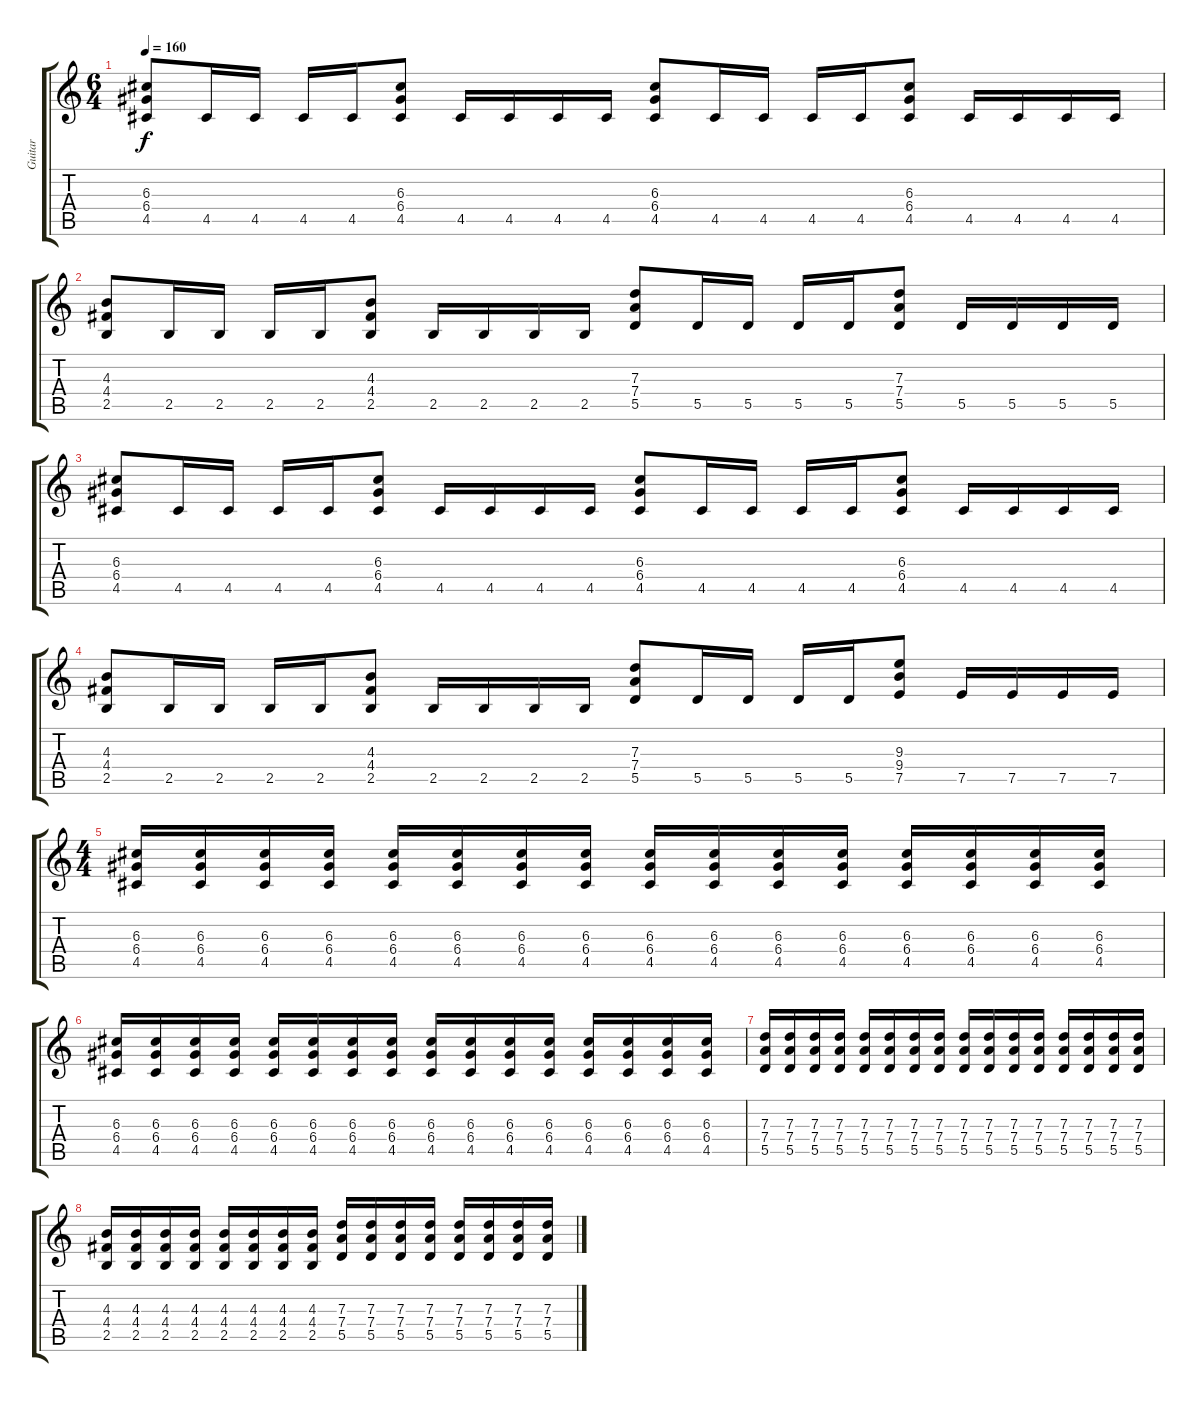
\track ("Guitar " "Guitar ") {instrument distortionguitar}
\staff {score tabs}
\tuning (E4 B3 G3 D3 A2 E2) {hide}
\ts (6 4)
\tempo 160
\clef g2
\ks c
(6.3 6.4 4.5).8{dy f} 4.5.16 4.5.16 4.5.16 4.5.16 (6.3 6.4 4.5).8 4.5.16 4.5.16 4.5.16 4.5.16 (6.3 6.4 4.5).8 4.5.16 4.5.16 4.5.16 4.5.16 (6.3 6.4 4.5).8 4.5.16 4.5.16 4.5.16 4.5.16 |
(4.3 4.4 2.5).8 2.5.16 2.5.16 2.5.16 2.5.16 (4.3 4.4 2.5).8 2.5.16 2.5.16 2.5.16 2.5.16 (7.3 7.4 5.5).8 5.5.16 5.5.16 5.5.16 5.5.16 (7.3 7.4 5.5).8 5.5.16 5.5.16 5.5.16 5.5.16 |
(6.3 6.4 4.5).8 4.5.16 4.5.16 4.5.16 4.5.16 (6.3 6.4 4.5).8 4.5.16 4.5.16 4.5.16 4.5.16 (6.3 6.4 4.5).8 4.5.16 4.5.16 4.5.16 4.5.16 (6.3 6.4 4.5).8 4.5.16 4.5.16 4.5.16 4.5.16 |
(4.3 4.4 2.5).8 2.5.16 2.5.16 2.5.16 2.5.16 (4.3 4.4 2.5).8 2.5.16 2.5.16 2.5.16 2.5.16 (7.3 7.4 5.5).8 5.5.16 5.5.16 5.5.16 5.5.16 (9.3 9.4 7.5).8 7.5.16 7.5.16 7.5.16 7.5.16 |
\ts (4 4)
(6.3 6.4 4.5).16 (6.3 6.4 4.5).16 (6.3 6.4 4.5).16 (6.3 6.4 4.5).16 (6.3 6.4 4.5).16 (6.3 6.4 4.5).16 (6.3 6.4 4.5).16 (6.3 6.4 4.5).16 (6.3 6.4 4.5).16 (6.3 6.4 4.5).16 (6.3 6.4 4.5).16 (6.3 6.4 4.5).16 (6.3 6.4 4.5).16 (6.3 6.4 4.5).16 (6.3 6.4 4.5).16 (6.3 6.4 4.5).16 |
(6.3 6.4 4.5).16 (6.3 6.4 4.5).16 (6.3 6.4 4.5).16 (6.3 6.4 4.5).16 (6.3 6.4 4.5).16 (6.3 6.4 4.5).16 (6.3 6.4 4.5).16 (6.3 6.4 4.5).16 (6.3 6.4 4.5).16 (6.3 6.4 4.5).16 (6.3 6.4 4.5).16 (6.3 6.4 4.5).16 (6.3 6.4 4.5).16 (6.3 6.4 4.5).16 (6.3 6.4 4.5).16 (6.3 6.4 4.5).16 |
(7.3 7.4 5.5).16 (7.3 7.4 5.5).16 (7.3 7.4 5.5).16 (7.3 7.4 5.5).16 (7.3 7.4 5.5).16 (7.3 7.4 5.5).16 (7.3 7.4 5.5).16 (7.3 7.4 5.5).16 (7.3 7.4 5.5).16 (7.3 7.4 5.5).16 (7.3 7.4 5.5).16 (7.3 7.4 5.5).16 (7.3 7.4 5.5).16 (7.3 7.4 5.5).16 (7.3 7.4 5.5).16 (7.3 7.4 5.5).16 |
(4.3 4.4 2.5).16 (4.3 4.4 2.5).16 (4.3 4.4 2.5).16 (4.3 4.4 2.5).16 (4.3 4.4 2.5).16 (4.3 4.4 2.5).16 (4.3 4.4 2.5).16 (4.3 4.4 2.5).16 (7.3 7.4 5.5).16 (7.3 7.4 5.5).16 (7.3 7.4 5.5).16 (7.3 7.4 5.5).16 (7.3 7.4 5.5).16 (7.3 7.4 5.5).16 (7.3 7.4 5.5).16 (7.3 7.4 5.5).16
